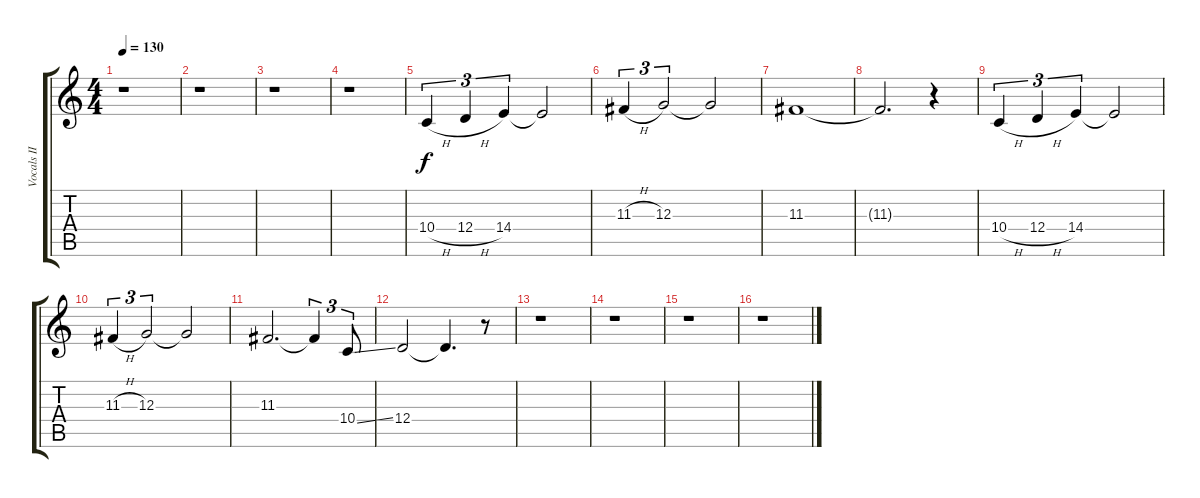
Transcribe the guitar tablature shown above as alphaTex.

\track ("Vocals II" "Vocals II") {instrument voiceoohs}
\staff {score tabs}
\tuning (E4 B3 G3 D3 A2 E2) {hide}
\ts (4 4)
\tempo 130
\clef g2
\ks c
r.1{dy f} |
r.1 |
r.1 |
r.1 |
10.4{h}.4{tu (3 2)} 12.4{h}.4{tu (3 2)} 14.4.4{tu (3 2)} 14.4{t}.2 |
11.3{h}.4{tu (3 2)} 12.3.2{tu (3 2)} 12.3{t}.2 |
11.3.1 |
11.3{t}.2{d} r.4 |
10.4{h}.4{tu (3 2)} 12.4{h}.4{tu (3 2)} 14.4.4{tu (3 2)} 14.4{t}.2 |
11.3{h}.4{tu (3 2)} 12.3.2{tu (3 2)} 12.3{t}.2 |
11.3.2{d} 11.3{t}.4{tu (3 2)} 10.4{ss}.8{tu (3 2)} |
12.4.2 12.4{t}.4{d} r.8 |
r.1 |
r.1 |
r.1 |
r.1
